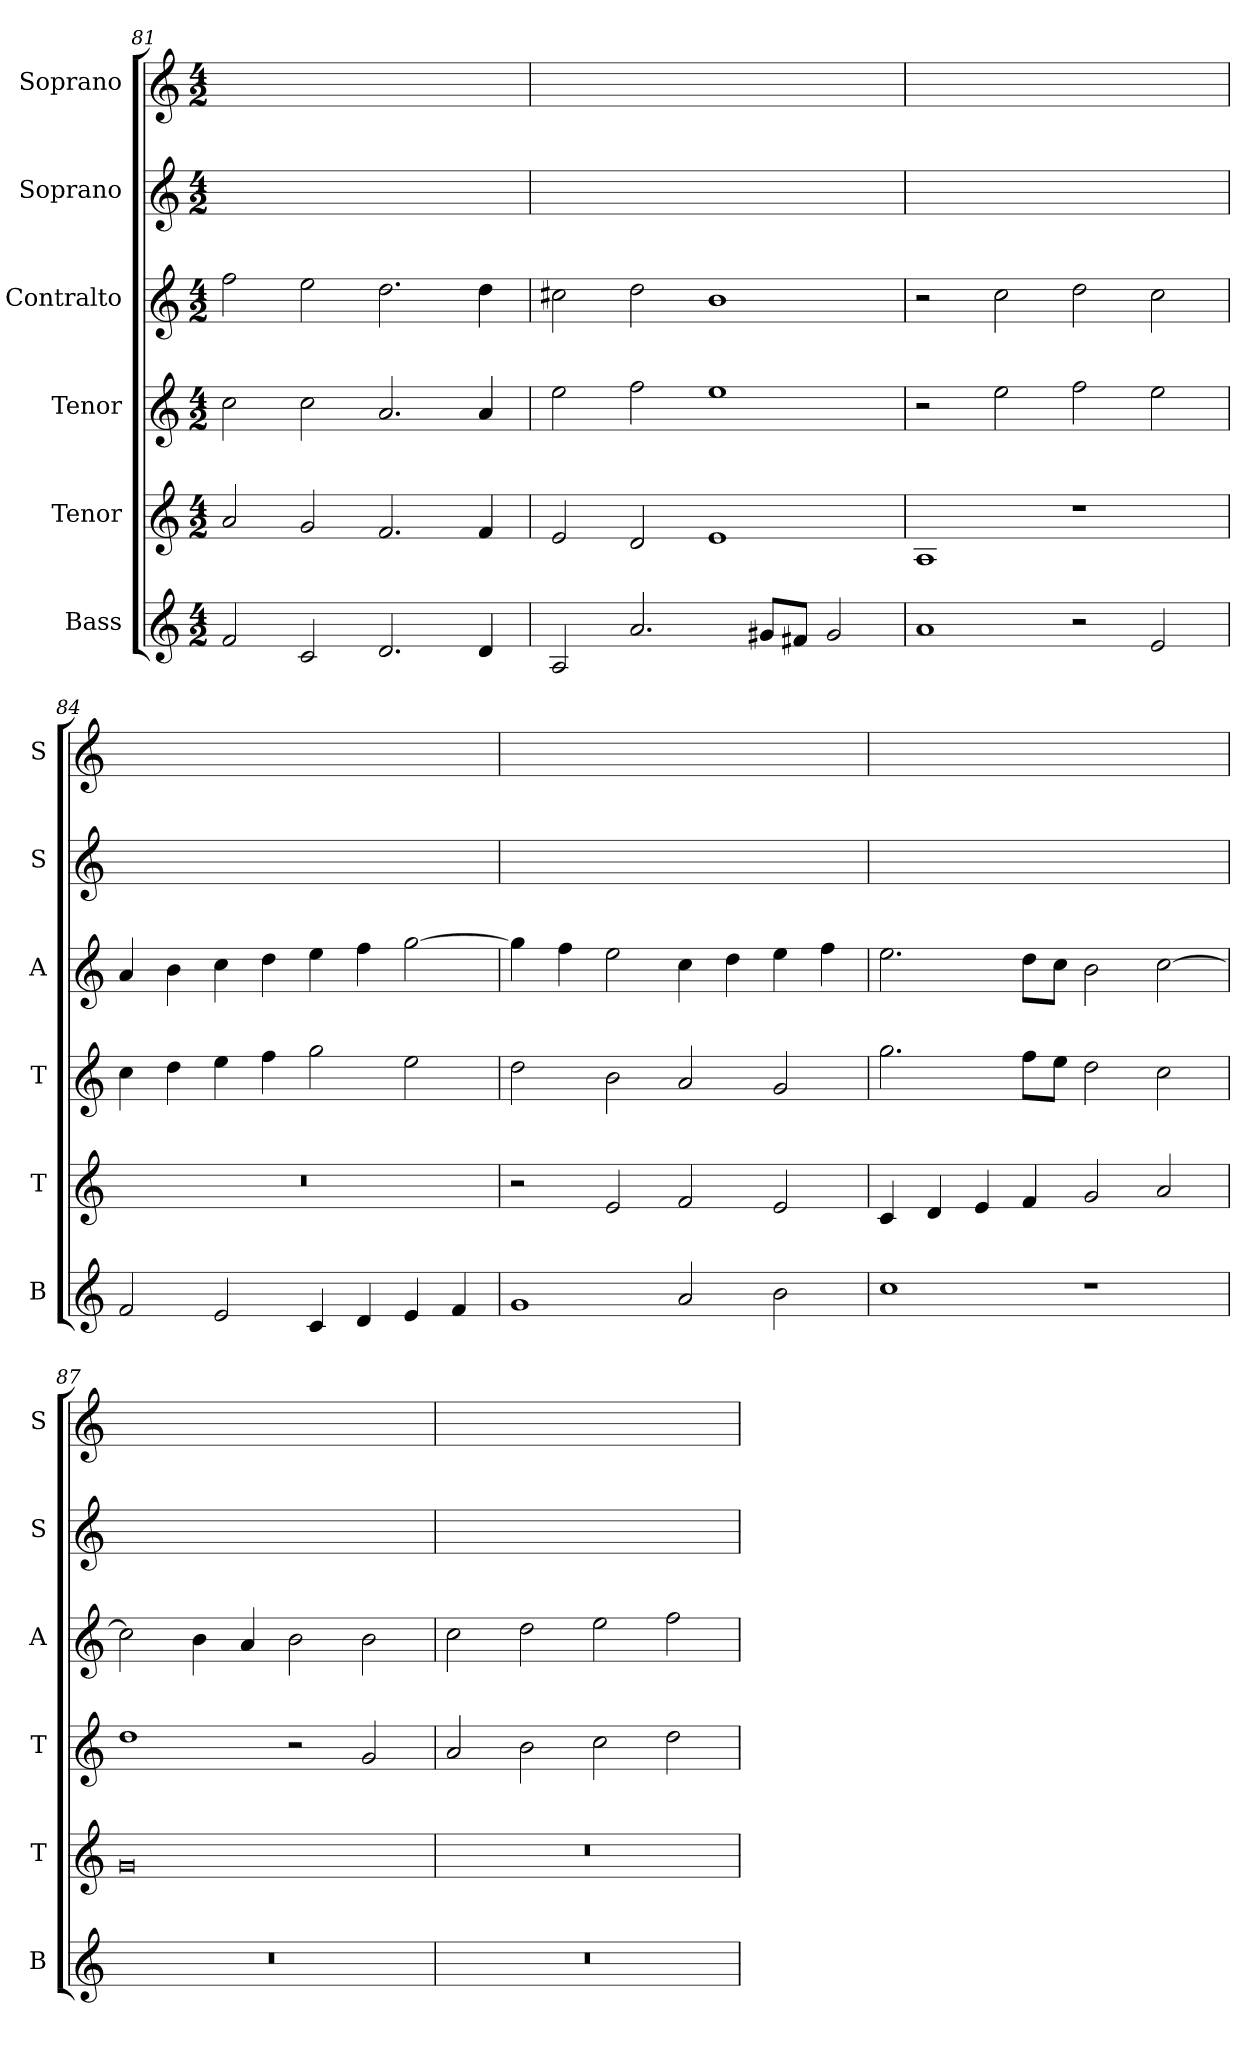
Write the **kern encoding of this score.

**kern	**kern	**kern	**kern	**kern	**kern
*part6	*part5	*part4	*part3	*part2	*part1
*staff6	*staff5	*staff4	*staff3	*staff2	*staff1
*I"Bass	*I"Tenor	*I"Tenor	*I"Contralto	*I"Soprano	*I"Soprano
*I'B	*I'T	*I'T	*I'A	*I'S	*I'S
*clefG2	*clefG2	*clefG2	*clefG2	*clefG2	*clefG2
*k[]	*k[]	*k[]	*k[]	*k[]	*k[]
*G:mix	*G:mix	*G:mix	*G:mix	*G:mix	*G:mix
*M4/2	*M4/2	*M4/2	*M4/2	*M4/2	*M4/2
=81	=81	=81	=81	=81	=81
2f	2a	2cc	2ff	0ryy	0ryy
2c	2g	2cc	2ee	.	.
2.d	2.f	2.a	2.dd	.	.
4d	4f	4a	4dd	.	.
=82	=82	=82	=82	=82	=82
2A	2e	2ee	2cc#X	0ryy	0ryy
2.a	2d	2ff	2dd	.	.
.	1e	1ee	1b	.	.
8g#X/L	.	.	.	.	.
8f#X/J	.	.	.	.	.
2g#	.	.	.	.	.
=83	=83	=83	=83	=83	=83
1a	1A	2r	2r	0ryy	0ryy
.	.	2ee	2cc	.	.
2r	1r	2ff	2dd	.	.
2e	.	2ee	2cc	.	.
=84	=84	=84	=84	=84	=84
2f	0r	4cc	4a	0ryy	0ryy
.	.	4dd	4b	.	.
2e	.	4ee	4cc	.	.
.	.	4ff	4dd	.	.
4c	.	2gg	4ee	.	.
4d	.	.	4ff	.	.
4e	.	2ee	[2gg	.	.
4f	.	.	.	.	.
=85	=85	=85	=85	=85	=85
1g	2r	2dd	4gg]	0ryy	0ryy
.	.	.	4ff	.	.
.	2e	2b	2ee	.	.
2a	2f	2a	4cc	.	.
.	.	.	4dd	.	.
2b	2e	2g	4ee	.	.
.	.	.	4ff	.	.
=86	=86	=86	=86	=86	=86
1cc	4c	2.gg	2.ee	0ryy	0ryy
.	4d	.	.	.	.
.	4e	.	.	.	.
.	4f	8ff\L	8dd\L	.	.
.	.	8ee\J	8cc\J	.	.
1r	2g	2dd	2b	.	.
.	2a	2cc	[2cc	.	.
=87	=87	=87	=87	=87	=87
0r	0g	1dd	2cc]	0ryy	0ryy
.	.	.	4b	.	.
.	.	.	4a	.	.
.	.	2r	2b	.	.
.	.	2g	2b	.	.
=88	=88	=88	=88	=88	=88
0r	0r	2a	2cc	0ryy	0ryy
.	.	2b	2dd	.	.
.	.	2cc	2ee	.	.
.	.	2dd	2ff	.	.
=	=	=	=	=	=
*-	*-	*-	*-	*-	*-
